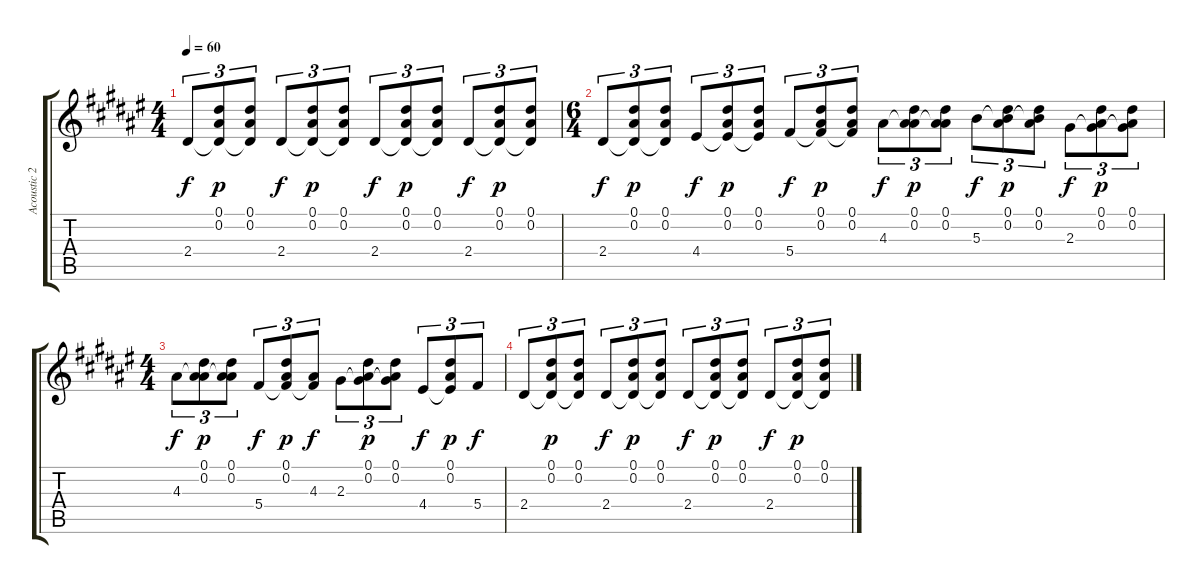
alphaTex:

\track ("Acoustic 2" "Acoustic 2") {instrument acousticguitarnylon}
\staff {score tabs}
\tuning (Eb4 Bb3 Gb3 Db3 Ab2 Eb2) {hide}
\ts (4 4)
\tempo 60
\clef g2
\ks f#
2.4.8{tu (3 2) dy f} (0.1 0.2 2.4{t}).8{tu (3 2) dy p} (0.1 0.2 2.4{t}).8{tu (3 2)} 2.4.8{tu (3 2) dy f} (0.1 0.2 2.4{t}).8{tu (3 2) dy p} (0.1 0.2 2.4{t}).8{tu (3 2)} 2.4.8{tu (3 2) dy f} (0.1 0.2 2.4{t}).8{tu (3 2) dy p} (0.1 0.2 2.4{t}).8{tu (3 2)} 2.4.8{tu (3 2) dy f} (0.1 0.2 2.4{t}).8{tu (3 2) dy p} (0.1 0.2 2.4{t}).8{tu (3 2)} |
\ts (6 4)
2.4.8{tu (3 2) dy f} (0.1 0.2 2.4{t}).8{tu (3 2) dy p} (0.1 0.2 2.4{t}).8{tu (3 2)} 4.4.8{tu (3 2) dy f} (0.1 0.2 4.4{t}).8{tu (3 2) dy p} (0.1 0.2 4.4{t}).8{tu (3 2)} 5.4.8{tu (3 2) dy f} (0.1 0.2 5.4{t}).8{tu (3 2) dy p} (0.1 0.2 5.4{t}).8{tu (3 2)} 4.3.8{tu (3 2) dy f} (0.1 0.2 4.3{t}).8{tu (3 2) dy p} (0.1 0.2 4.3{t}).8{tu (3 2)} 5.3.8{tu (3 2) dy f} (0.1 0.2 5.3{t}).8{tu (3 2) dy p} (0.1 0.2 5.3{t}).8{tu (3 2)} 2.3.8{tu (3 2) dy f} (0.1 0.2 2.3{t}).8{tu (3 2) dy p} (0.1 0.2 2.3{t}).8{tu (3 2)} |
\ts (4 4)
4.3.8{tu (3 2) dy f} (0.1 0.2 4.3{t}).8{tu (3 2) dy p} (0.1 0.2 4.3{t}).8{tu (3 2)} 5.4.8{tu (3 2) dy f} (0.1 0.2 5.4{t}).8{tu (3 2) dy p} (4.3 5.4{t}).8{tu (3 2) dy f} 2.3.8{tu (3 2)} (0.1 0.2 2.3{t}).8{tu (3 2) dy p} (0.1 0.2 2.3{t}).8{tu (3 2)} 4.4.8{tu (3 2) dy f} (0.1 0.2 4.4{t}).8{tu (3 2) dy p} 5.4.8{tu (3 2) dy f} |
2.4.8{tu (3 2)} (0.1 0.2 2.4{t}).8{tu (3 2) dy p} (0.1 0.2 2.4{t}).8{tu (3 2)} 2.4.8{tu (3 2) dy f} (0.1 0.2 2.4{t}).8{tu (3 2) dy p} (0.1 0.2 2.4{t}).8{tu (3 2)} 2.4.8{tu (3 2) dy f} (0.1 0.2 2.4{t}).8{tu (3 2) dy p} (0.1 0.2 2.4{t}).8{tu (3 2)} 2.4.8{tu (3 2) dy f} (0.1 0.2 2.4{t}).8{tu (3 2) dy p} (0.1 0.2 2.4{t}).8{tu (3 2)}
